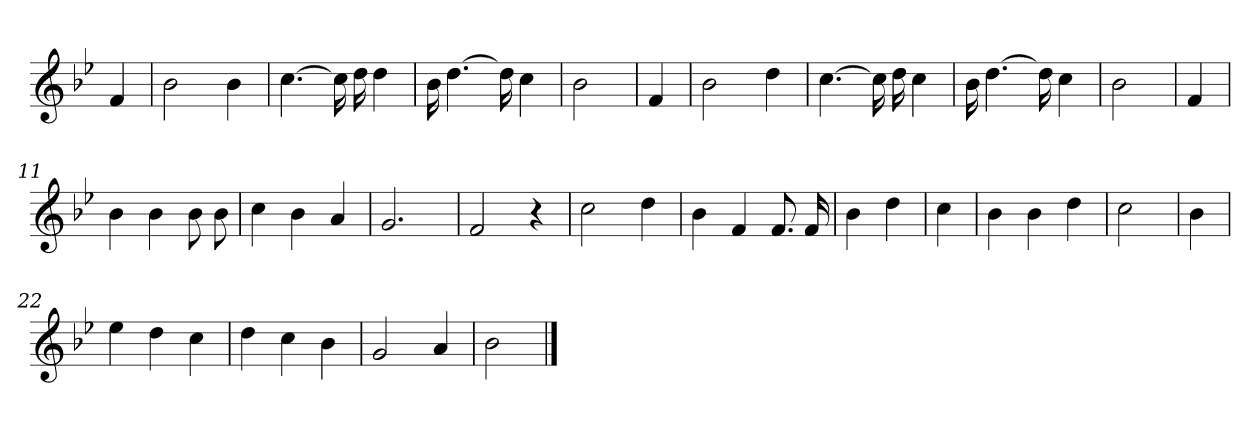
**kern
*part1
*staff1
*clefG2
*k[b-e-]
*B-:
=
4f
=1
2b-
4b-
=2
[4.cc
16cc]
16dd
4dd
=3
16b-
[4.dd
16dd]
4cc
=4
2b-
=5
4f
=6
2b-
4dd
=7
[4.cc
16cc]
16dd
4cc
=8
16b-
[4.dd
16dd]
4cc
=9
2b-
=10
4f
=11
4b-
4b-
8b-
8b-
=12
4cc
4b-
4a
=13
2.g
=14
2f
4r
=15
2cc
4dd
=16
4b-
4f
8.f
16f
=17
4b-
4dd
=18
4cc
=19
4b-
4b-
4dd
=20
2cc
=21
4b-
=22
4ee-
4dd
4cc
=23
4dd
4cc
4b-
=24
2g
4a
=25
2b-
==
*-
